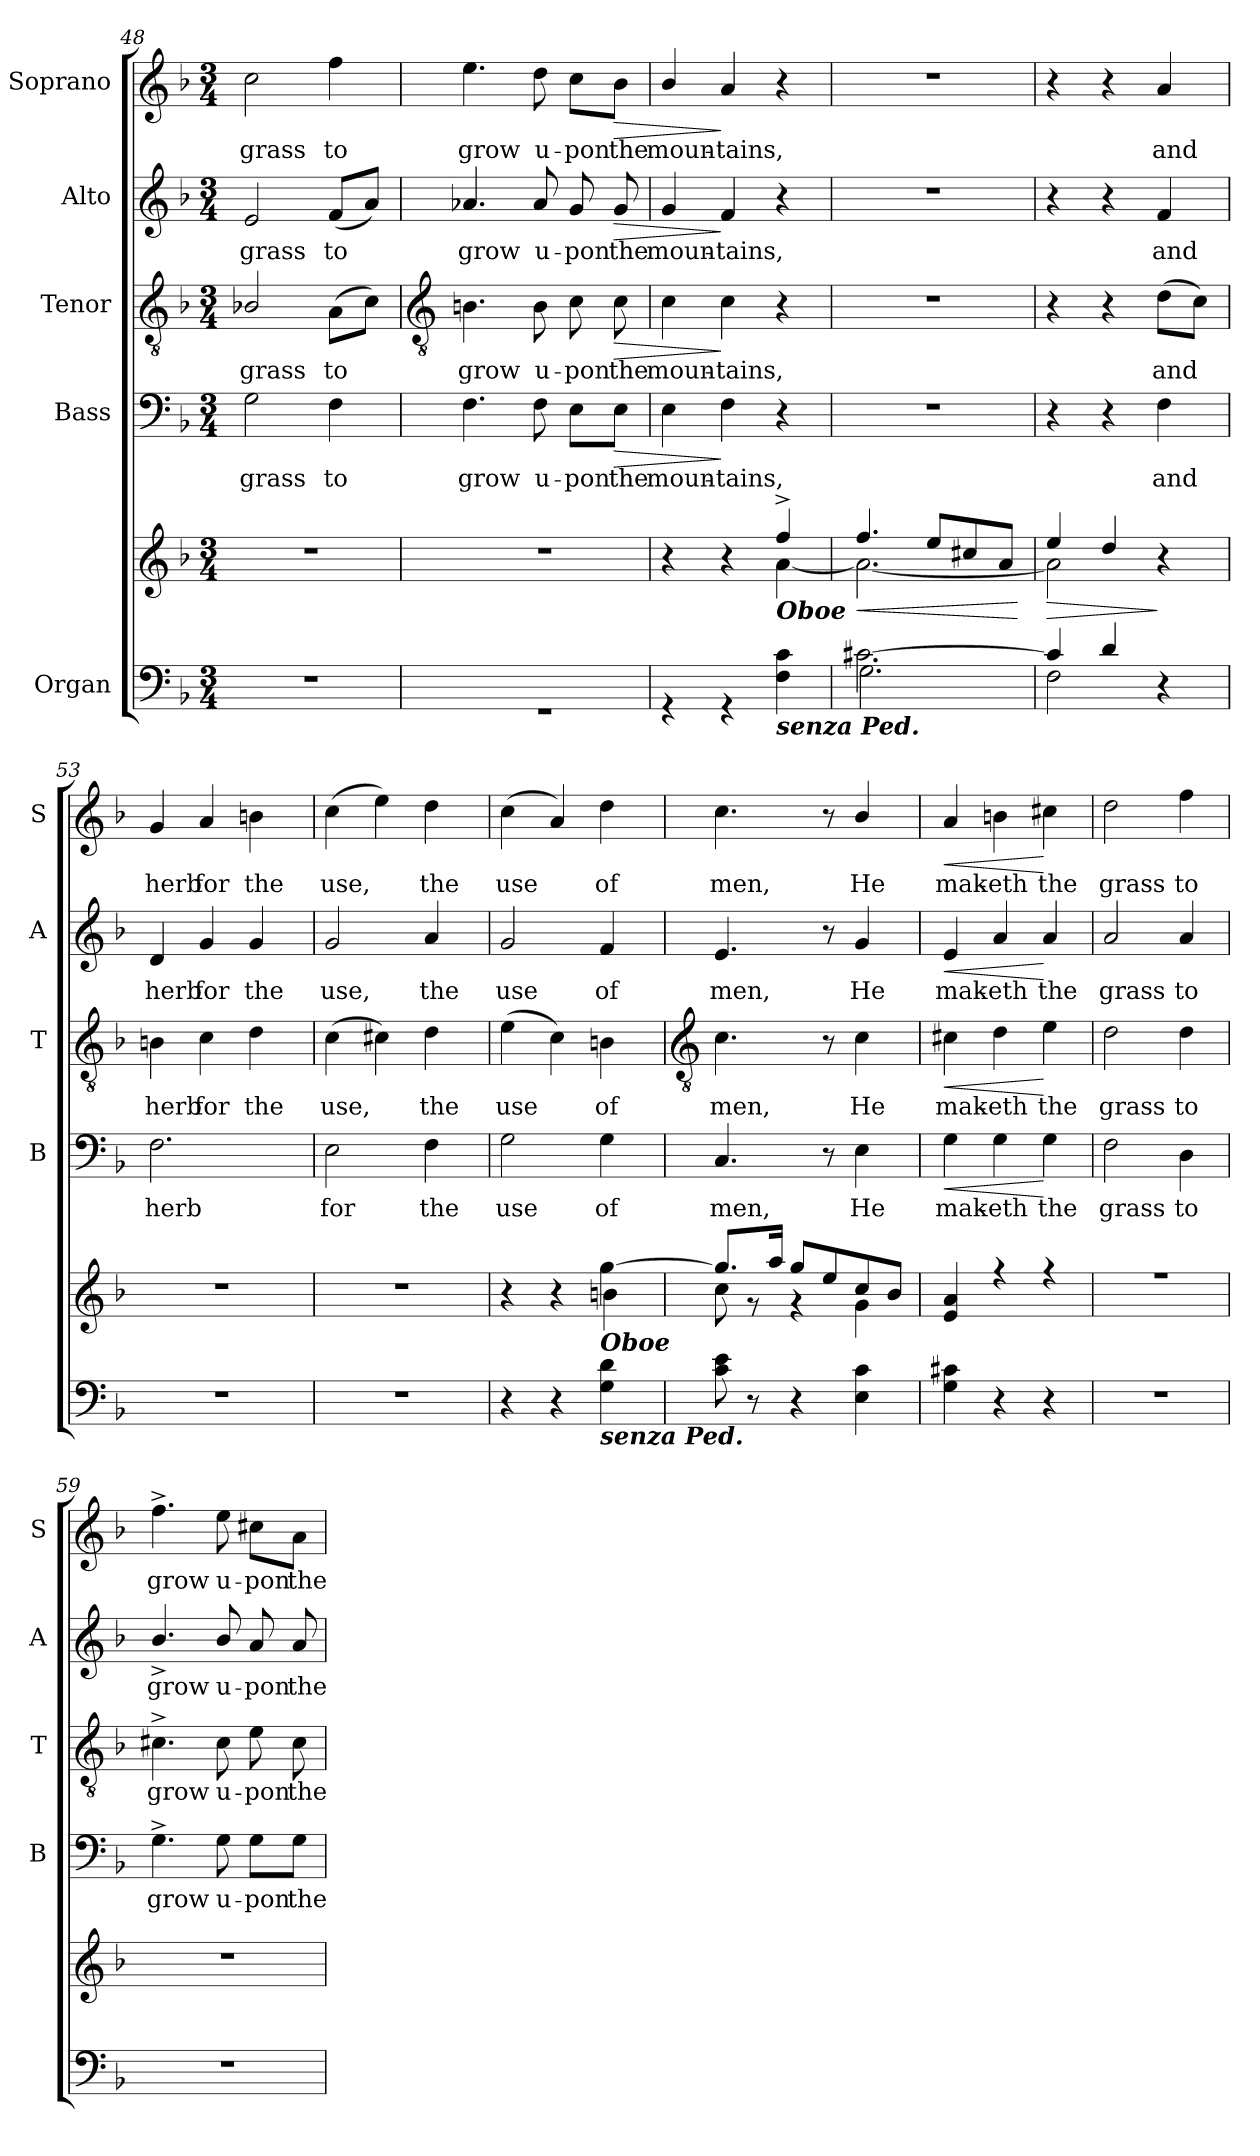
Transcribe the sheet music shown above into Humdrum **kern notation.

**kern	**kern	**dynam	**kern	**text	**dynam	**kern	**text	**dynam	**kern	**text	**dynam	**kern	**text	**dynam
*part5	*part5	*part5	*part4	*part4	*part4	*part3	*part3	*part3	*part2	*part2	*part2	*part1	*part1	*part1
*staff6	*staff5	*staff5/6	*staff4	*staff4	*staff4	*staff3	*staff3	*staff3	*staff2	*staff2	*staff2	*staff1	*staff1	*staff1
*I"Organ	*	*	*I"Bass	*	*	*I"Tenor	*	*	*I"Alto	*	*	*I"Soprano	*	*
*	*	*	*I'B	*	*	*I'T	*	*	*I'A	*	*	*I'S	*	*
*clefF4	*clefG2	*	*clefF4	*	*	*clefGv2	*	*	*clefG2	*	*	*clefG2	*	*
*k[b-]	*k[b-]	*	*k[b-]	*	*	*k[b-]	*	*	*k[b-]	*	*	*k[b-]	*	*
*F:	*F:	*	*F:	*	*	*F:	*	*	*F:	*	*	*F:	*	*
*M3/4	*M3/4	*	*M3/4	*	*	*M3/4	*	*	*M3/4	*	*	*M3/4	*	*
=48	=48	=48	=48	=48	=48	=48	=48	=48	=48	=48	=48	=48	=48	=48
*^	*	*	*	*	*	*	*	*	*	*	*	*	*	*
!	!LO:N:vis=1	!LO:N:vis=1	!	!	!LO:LY:b	!	!	!LO:LY:b	!	!	!LO:LY:b	!	!	!LO:LY:b	!
*	*	*^	*	*	*	*	*	*	*	*	*	*	*	*	*
2ryy	2.r	2.r	2ryy	.	2G	grass	.	2B-X/	grass	.	2e	grass	.	2cc	grass	.
!	!	!	!	!	!	!LO:LY:b	!	!	!LO:LY:b	!	!	!LO:LY:b	!	!	!LO:LY:b	!
8ryy	.	.	8ryy	.	4F	to	.	(>8AL	to	.	(<8fL	to	.	4ff	to	.
8ryy	.	.	8ryy	.	.	.	.	8cJ)	.	.	8aJ)	.	.	.	.	.
!!LO:LB:g=z
=49	=49	=49	=49	=49	=49	=49	=49	=49	=49	=49	=49	=49	=49	=49	=49	=49
*	*	*	*	*	*	*	*	*clefGv2	*	*	*	*	*	*	*	*
!	!LO:N:vis=1	!LO:N:vis=1	!	!	!	!LO:LY:b	!	!	!LO:LY:b	!	!	!LO:LY:b	!	!	!LO:LY:b	!
2.ryy	2.r	2.r	2ryy	.	4.F	grow	.	4.Bn	grow	.	4.a-X	grow	.	4.ee	grow	.
!	!	!	!	!	!	!LO:LY:b	!	!	!LO:LY:b	!	!	!LO:LY:b	!	!	!LO:LY:b	!
.	.	.	.	.	8F	u-	.	8B	u-	.	8a-	u-	.	8dd	u-	.
!	!	!	!	!	!	!LO:LY:b	!	!	!LO:LY:b	!	!	!LO:LY:b	!	!	!LO:LY:b	!
.	.	.	8ryy	.	8E\L	-pon	.	8c	-pon	.	8g	-pon	.	8cc\L	-pon	.
!	!	!	!	!	!	!LO:LY:b	!LO:HP:b	!	!LO:LY:b	!LO:HP:b	!	!LO:LY:b	!LO:HP:b	!	!LO:LY:b	!LO:HP:b
.	.	.	8ryy	.	8E\J	the	>	8c\	the	>	8g	the	>	8b-\J	the	>
=50	=50	=50	=50	=50	=50	=50	=50	=50	=50	=50	=50	=50	=50	=50	=50	=50
!	!	!	!	!	!	!LO:LY:b	!	!	!LO:LY:b	!	!	!LO:LY:b	!	!	!LO:LY:b	!
2.ryy	4r	4r	2ryy	.	4E	moun-	.	4c\	moun-	.	4g	moun-	.	4b-/	moun-	.
!	!	!	!	!	!	!LO:LY:b	!	!	!LO:LY:b	!	!	!LO:LY:b	!	!	!LO:LY:b	!
.	4r	4r	.	.	4F	-tains,	]	4c	-tains,	]	4f	-tains,	]	4a	-tains,	]
!	!	!LO:TX:b:Bi:t=Oboe	!	!	!	!	!	!	!	!	!	!	!	!	!	!
!	!LO:TX:b:Bi:t=senza Ped.	!	!	!	!	!	!	!	!	!	!	!	!	!	!	!
.	4F\ 4c\	4ff^/	[4a\	.	4r	.	.	4r	.	.	4r	.	.	4r	.	.
=51	=51	=51	=51	=51	=51	=51	=51	=51	=51	=51	=51	=51	=51	=51	=51	=51
!	!	!	!	!LO:HP:b	!LO:N:vis=1	!	!	!LO:N:vis=1	!	!	!LO:N:vis=1	!	!	!LO:N:vis=1	!	!
[2.c#X\	2.G\	4.ff/	2.a\_	<	2.r	.	.	2.r	.	.	2.r	.	.	2.r	.	.
.	.	8ee/L	.	.	.	.	.	.	.	.	.	.	.	.	.	.
.	.	8cc#X/	.	.	.	.	.	.	.	.	.	.	.	.	.	.
.	.	8a/J	.	.	.	.	.	.	.	.	.	.	.	.	.	.
*v	*v	*	*	*	*	*	*	*	*	*	*	*	*	*	*	*
*	*v	*v	*	*	*	*	*	*	*	*	*	*	*	*	*
.	.	[	.	.	.	.	.	.	.	.	.	.	.	.
=52	=52	=52	=52	=52	=52	=52	=52	=52	=52	=52	=52	=52	=52	=52
*^	*^	*	*	*	*	*	*	*	*	*	*	*	*	*
!	!	!	!	!LO:HP:b	!	!	!	!	!	!	!	!	!	!	!	!
4c#/]	2F\	4ee/	2a\]	>	4r	.	.	4r	.	.	4r	.	.	4r	.	.
4d/	.	4dd/	.	.	4r	.	.	4r	.	.	4r	.	.	4r	.	.
!	!	!	!	!	!	!LO:LY:b	!	!	!LO:LY:b	!	!	!LO:LY:b	!	!	!LO:LY:b	!
4ryy	4r	4r	4ryy	]	4F	and	.	(>8dL	and	.	4f	and	.	4a	and	.
.	.	.	.	.	.	.	.	8cJ)	.	.	.	.	.	.	.	.
=53	=53	=53	=53	=53	=53	=53	=53	=53	=53	=53	=53	=53	=53	=53	=53	=53
!	!LO:N:vis=1	!LO:N:vis=1	!	!	!	!LO:LY:b	!	!	!LO:LY:b	!	!	!LO:LY:b	!	!	!LO:LY:b	!
2ryy	2.r	2.r	2ryy	.	2.F	herb	.	4Bn	herb	.	4d	herb	.	4g	herb	.
!	!	!	!	!	!	!	!	!	!LO:LY:b	!	!	!LO:LY:b	!	!	!LO:LY:b	!
.	.	.	.	.	.	.	.	4c	for	.	4g	for	.	4a	for	.
!	!	!	!	!	!	!	!	!	!LO:LY:b	!	!	!LO:LY:b	!	!	!LO:LY:b	!
8ryy	.	.	8ryy	.	.	.	.	4d	the	.	4g	the	.	4bn	the	.
8ryy	.	.	8ryy	.	.	.	.	.	.	.	.	.	.	.	.	.
=54	=54	=54	=54	=54	=54	=54	=54	=54	=54	=54	=54	=54	=54	=54	=54	=54
!	!LO:N:vis=1	!LO:N:vis=1	!	!	!	!LO:LY:b	!	!	!LO:LY:b	!	!	!LO:LY:b	!	!	!LO:LY:b	!
2ryy	2.r	2.r	2ryy	.	2E	for	.	(>4c	use,	.	2g	use,	.	(>4cc	use,	.
.	.	.	.	.	.	.	.	4c#X)	.	.	.	.	.	4ee)	.	.
!	!	!	!	!	!	!LO:LY:b	!	!	!LO:LY:b	!	!	!LO:LY:b	!	!	!LO:LY:b	!
8ryy	.	.	8ryy	.	4F	the	.	4d	the	.	4a	the	.	4dd	the	.
8ryy	.	.	8ryy	.	.	.	.	.	.	.	.	.	.	.	.	.
=55	=55	=55	=55	=55	=55	=55	=55	=55	=55	=55	=55	=55	=55	=55	=55	=55
!	!	!	!	!	!	!LO:LY:b	!	!	!LO:LY:b	!	!	!LO:LY:b	!	!	!LO:LY:b	!
2ryy	4r	4r	2ryy	.	2G	use	.	(>4e	use	.	2g	use	.	(<4cc	use	.
.	4r	4r	.	.	.	.	.	4c)	.	.	.	.	.	4a)	.	.
!	!	!LO:TX:b:Bi:t=Oboe	!	!	!	!	!	!	!	!	!	!	!	!	!	!
!LO:TX:b:Bi:t=senza Ped.	!	!	!	!	!	!	!	!	!	!	!	!	!	!	!	!
!	!	!	!	!	!	!LO:LY:b	!	!	!LO:LY:b	!	!	!LO:LY:b	!	!	!LO:LY:b	!
8ryy	4G\ 4d\	[4gg\	4bn\	.	4G	of	.	4Bn	of	.	4f	of	.	4dd	of	.
8ryy	.	.	.	.	.	.	.	.	.	.	.	.	.	.	.	.
*v	*v	*	*	*	*	*	*	*	*	*	*	*	*	*	*	*
!!LO:LB:g=z
=56	=56	=56	=56	=56	=56	=56	=56	=56	=56	=56	=56	=56	=56	=56	=56
*	*	*	*	*	*	*	*clefGv2	*	*	*	*	*	*	*	*
!	!	!	!	!	!LO:LY:b	!	!	!LO:LY:b	!	!	!LO:LY:b	!	!	!LO:LY:b	!
8c 8e	8.gg/L]	8cc\	.	4.C	men,	.	4.c	men,	.	4.e	men,	.	4.cc	men,	.
8r	.	8r	.	.	.	.	.	.	.	.	.	.	.	.	.
.	16aa/J	.	.	.	.	.	.	.	.	.	.	.	.	.	.
4r	8gg/L	4r	.	.	.	.	.	.	.	.	.	.	.	.	.
.	8ee/	.	.	8r	.	.	8r	.	.	8r	.	.	8r	.	.
!	!	!	!	!	!LO:LY:b	!	!	!LO:LY:b	!	!	!LO:LY:b	!	!	!LO:LY:b	!
4E 4c	8cc/	4g\	.	4E\	He	.	4c\	He	.	4g/	He	.	4b-/	He	.
.	8b-/J	.	.	.	.	.	.	.	.	.	.	.	.	.	.
=57	=57	=57	=57	=57	=57	=57	=57	=57	=57	=57	=57	=57	=57	=57	=57
!	!	!	!	!	!LO:LY:b	!LO:HP:b	!	!LO:LY:b	!LO:HP:b	!	!LO:LY:b	!LO:HP:b	!	!LO:LY:b	!LO:HP:b
4G 4c#X	4e/ 4a/	2.ryy	.	4G	mak-	<	4c#X	mak-	<	4e	mak-	<	4a	mak-	<
!	!	!	!	!	!LO:LY:b	!	!	!LO:LY:b	!	!	!LO:LY:b	!	!	!LO:LY:b	!
4r	4r	.	.	4G	-eth	.	4d	-eth	.	4a	-eth	.	4bn	-eth	.
!	!	!	!	!	!LO:LY:b	!	!	!LO:LY:b	!	!	!LO:LY:b	!	!	!LO:LY:b	!
4r	4r	.	.	4G	the	[	4e	the	[	4a	the	[	4cc#X	the	[
=58	=58	=58	=58	=58	=58	=58	=58	=58	=58	=58	=58	=58	=58	=58	=58
!LO:N:vis=1	!LO:N:vis=1	!	!	!	!LO:LY:b	!	!	!LO:LY:b	!	!	!LO:LY:b	!	!	!LO:LY:b	!
2.r	2.r	2.ryy	.	2F	grass	.	2d	grass	.	2a	grass	.	2dd	grass	.
!	!	!	!	!	!LO:LY:b	!	!	!LO:LY:b	!	!	!LO:LY:b	!	!	!LO:LY:b	!
.	.	.	.	4D	to	.	4d	to	.	4a	to	.	4ff	to	.
=59	=59	=59	=59	=59	=59	=59	=59	=59	=59	=59	=59	=59	=59	=59	=59
!LO:N:vis=1	!LO:N:vis=1	!	!	!	!LO:LY:b	!	!	!LO:LY:b	!	!	!LO:LY:b	!	!	!LO:LY:b	!
2.r	2.r	2ryy	.	4.G^	grow	.	4.c#X^	grow	.	4.b-^/	grow	.	4.ff^	grow	.
!	!	!	!	!	!LO:LY:b	!	!	!LO:LY:b	!	!	!LO:LY:b	!	!	!LO:LY:b	!
.	.	.	.	8G	u-	.	8c#	u-	.	8b-/	u-	.	8ee	u-	.
!	!	!	!	!	!LO:LY:b	!	!	!LO:LY:b	!	!	!LO:LY:b	!	!	!LO:LY:b	!
.	.	8ryy	.	8G\L	-pon	.	8e	-pon	.	8a	-pon	.	8cc#X\L	-pon	.
!	!	!	!	!	!LO:LY:b	!	!	!LO:LY:b	!	!	!LO:LY:b	!	!	!LO:LY:b	!
.	.	8ryy	.	8G\J	the	.	8c#	the	.	8a	the	.	8a\J	the	.
*	*v	*v	*	*	*	*	*	*	*	*	*	*	*	*	*
=	=	=	=	=	=	=	=	=	=	=	=	=	=	=
*-	*-	*-	*-	*-	*-	*-	*-	*-	*-	*-	*-	*-	*-	*-
